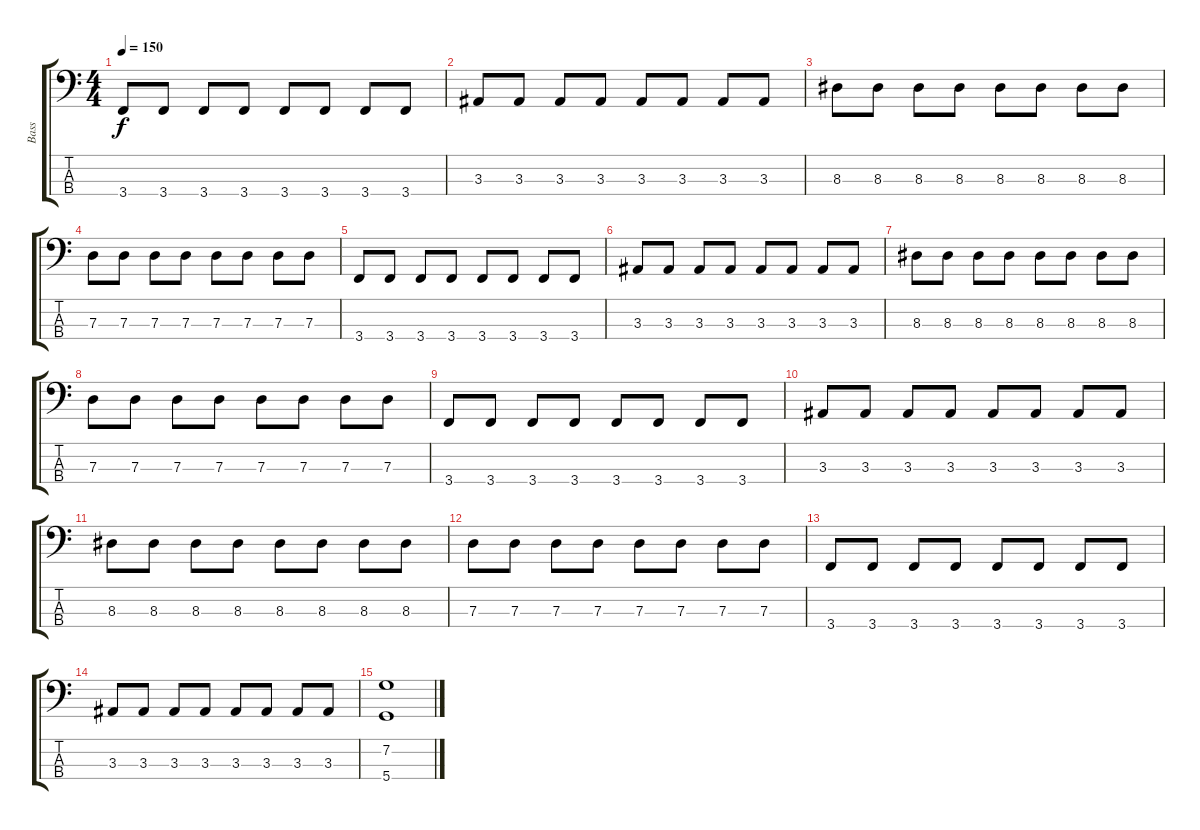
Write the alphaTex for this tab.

\track ("Bass" "Bass") {instrument electricbasspick}
\staff {score tabs}
\tuning (F2 C2 G1 D1) {hide}
\ts (4 4)
\tempo 150
\clef f4
\ks c
3.4.8{dy f} 3.4.8 3.4.8 3.4.8 3.4.8 3.4.8 3.4.8 3.4.8 |
3.3.8 3.3.8 3.3.8 3.3.8 3.3.8 3.3.8 3.3.8 3.3.8 |
8.3.8 8.3.8 8.3.8 8.3.8 8.3.8 8.3.8 8.3.8 8.3.8 |
7.3.8 7.3.8 7.3.8 7.3.8 7.3.8 7.3.8 7.3.8 7.3.8 |
3.4.8 3.4.8 3.4.8 3.4.8 3.4.8 3.4.8 3.4.8 3.4.8 |
3.3.8 3.3.8 3.3.8 3.3.8 3.3.8 3.3.8 3.3.8 3.3.8 |
8.3.8 8.3.8 8.3.8 8.3.8 8.3.8 8.3.8 8.3.8 8.3.8 |
7.3.8 7.3.8 7.3.8 7.3.8 7.3.8 7.3.8 7.3.8 7.3.8 |
3.4.8 3.4.8 3.4.8 3.4.8 3.4.8 3.4.8 3.4.8 3.4.8 |
3.3.8 3.3.8 3.3.8 3.3.8 3.3.8 3.3.8 3.3.8 3.3.8 |
8.3.8 8.3.8 8.3.8 8.3.8 8.3.8 8.3.8 8.3.8 8.3.8 |
7.3.8 7.3.8 7.3.8 7.3.8 7.3.8 7.3.8 7.3.8 7.3.8 |
3.4.8 3.4.8 3.4.8 3.4.8 3.4.8 3.4.8 3.4.8 3.4.8 |
3.3.8 3.3.8 3.3.8 3.3.8 3.3.8 3.3.8 3.3.8 3.3.8 |
(7.2 5.4).1
